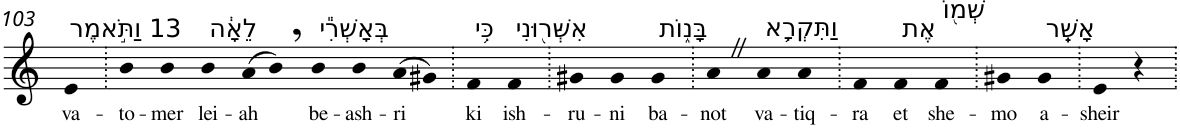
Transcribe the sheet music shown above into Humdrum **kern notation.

**kern	**text
*part1	*part1
*staff1	*staff1
*I"Piano	*
*I'Pno	*
!!LO:PB:g=z
*clefG2	*
*k[]	*
=103	=103
!LO:TX:a:t=13 וַתֹּ֣אמֶר	!
!	!LO:LY:b
4e	va-
=104.	=104.
!	!LO:LY:b
4b	-to-
!	!LO:LY:b
4b	-mer
!LO:TX:a:t=לֵאָ֔ה	!
!	!LO:LY:b
4b	lei-
!	!LO:LY:b
(>8a	-ah
8b,)	.
!LO:TX:a:t=בְּאָשְׁרִ֕י	!
!	!LO:LY:b
4b	be-
!	!LO:LY:b
4b	-ash-
!	!LO:LY:b
(>8a	-ri
8g#X)	.
=105.	=105.
!LO:TX:a:t=כִּ֥י	!
!	!LO:LY:b
4f	ki
!LO:TX:a:t=אִשְּׁר֖וּנִי	!
!	!LO:LY:b
4f	ish-
=106.	=106.
!	!LO:LY:b
4g#X	-ru-
!	!LO:LY:b
4g#	-ni
!LO:TX:a:t=בָּנ֑וֹת	!
!	!LO:LY:b
4g#	ba-
=107.	=107.
!	!LO:LY:b
4aZ	-not
!LO:TX:a:t=וַתִּקְרָ֥א	!
!	!LO:LY:b
4a	va-
!	!LO:LY:b
4a	-tiq-
=108.	=108.
!	!LO:LY:b
4f	-ra
!LO:TX:a:t=אֶת	!
!	!LO:LY:b
4f	et
!LO:TX:a:t=שְׁמ֖וֹ	!
!	!LO:LY:b
4f	she-
=109.	=109.
!	!LO:LY:b
4g#X	-mo
!LO:TX:a:t=אָשֵֽׁר	!
!	!LO:LY:b
4g#	a-
=110.	=110.
!	!LO:LY:b
4e	-sheir
4r	.
=.	=.
*-	*-
